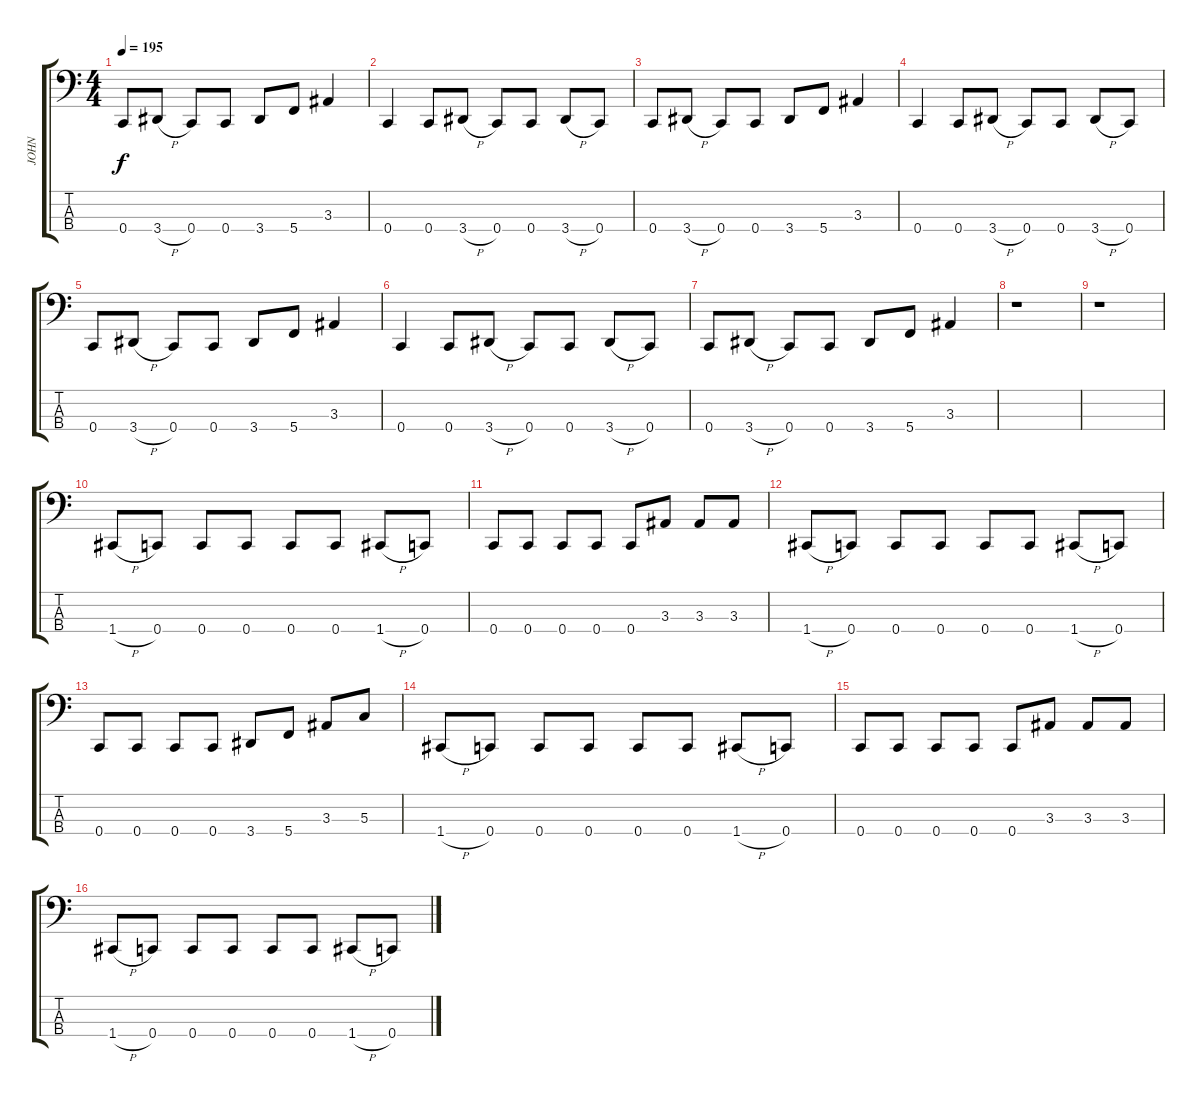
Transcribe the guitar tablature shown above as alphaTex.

\track ("JOHN" "JOHN") {instrument electricbasspick}
\staff {score tabs}
\tuning (F2 C2 G1 C1) {hide}
\ts (4 4)
\tempo 195
\clef f4
\ks c
0.4.8{dy f} 3.4{h}.8 0.4.8 0.4.8 3.4.8 5.4.8 3.3.4 |
0.4.4 0.4.8 3.4{h}.8 0.4.8 0.4.8 3.4{h}.8 0.4.8 |
0.4.8 3.4{h}.8 0.4.8 0.4.8 3.4.8 5.4.8 3.3.4 |
0.4.4 0.4.8 3.4{h}.8 0.4.8 0.4.8 3.4{h}.8 0.4.8 |
0.4.8 3.4{h}.8 0.4.8 0.4.8 3.4.8 5.4.8 3.3.4 |
0.4.4 0.4.8 3.4{h}.8 0.4.8 0.4.8 3.4{h}.8 0.4.8 |
0.4.8 3.4{h}.8 0.4.8 0.4.8 3.4.8 5.4.8 3.3.4 |
r.1 |
r.1 |
1.4{h}.8 0.4.8 0.4.8 0.4.8 0.4.8 0.4.8 1.4{h}.8 0.4.8 |
0.4.8 0.4.8 0.4.8 0.4.8 0.4.8 3.3.8 3.3.8 3.3.8 |
1.4{h}.8 0.4.8 0.4.8 0.4.8 0.4.8 0.4.8 1.4{h}.8 0.4.8 |
0.4.8 0.4.8 0.4.8 0.4.8 3.4.8 5.4.8 3.3.8 5.3.8 |
1.4{h}.8 0.4.8 0.4.8 0.4.8 0.4.8 0.4.8 1.4{h}.8 0.4.8 |
0.4.8 0.4.8 0.4.8 0.4.8 0.4.8 3.3.8 3.3.8 3.3.8 |
1.4{h}.8 0.4.8 0.4.8 0.4.8 0.4.8 0.4.8 1.4{h}.8 0.4.8
